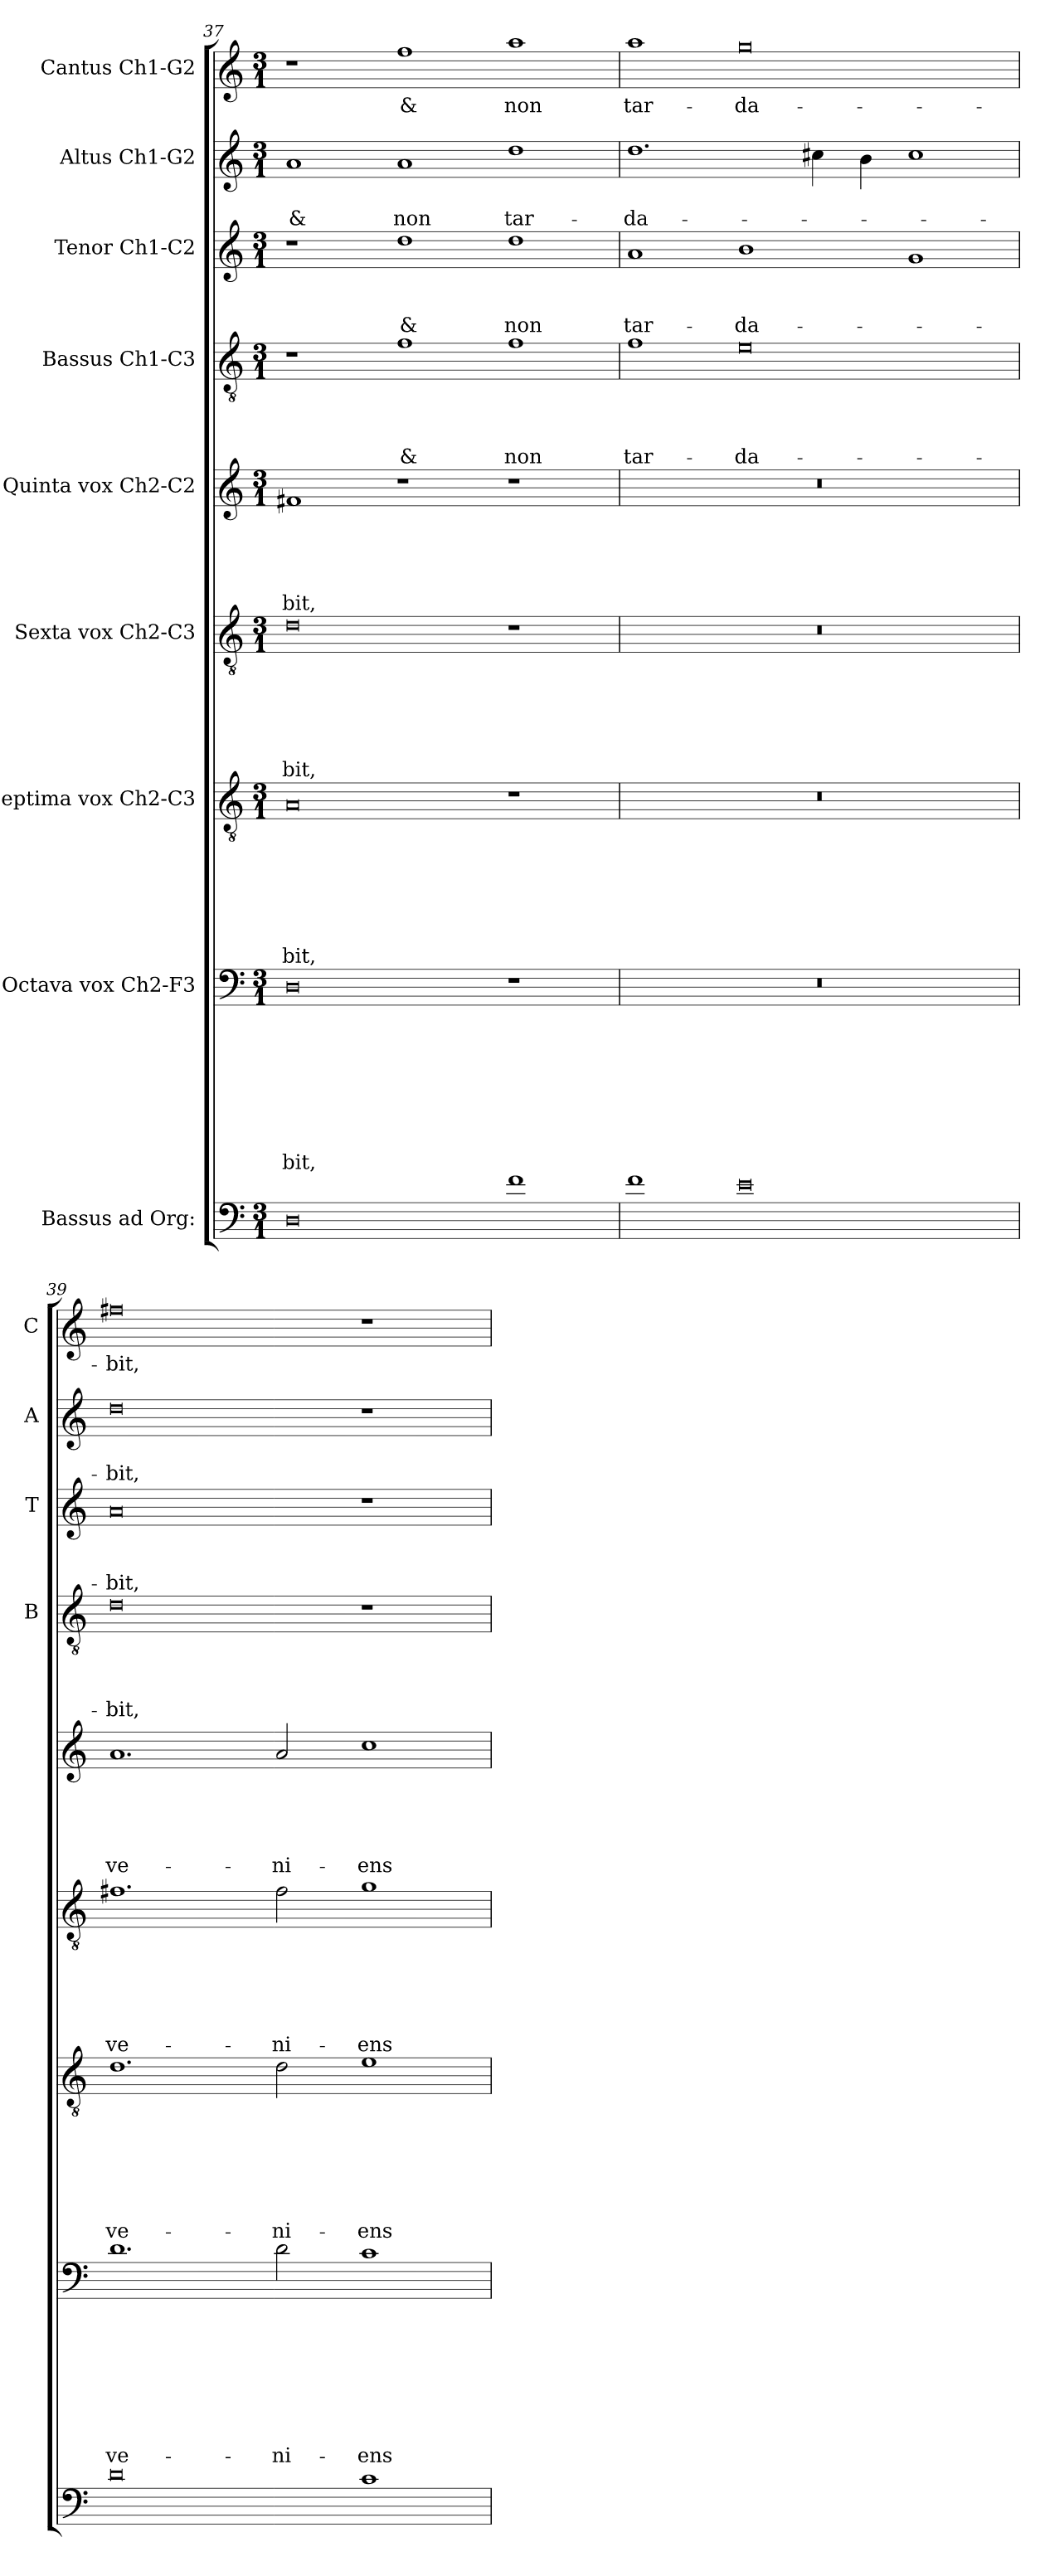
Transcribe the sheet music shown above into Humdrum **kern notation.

**kern	**kern	**text	**text	**text	**text	**text	**text	**text	**text	**kern	**text	**text	**text	**text	**text	**text	**text	**kern	**text	**text	**text	**text	**text	**text	**kern	**text	**text	**text	**text	**text	**kern	**text	**text	**text	**text	**kern	**text	**text	**text	**kern	**text	**text	**kern	**text
*part9	*part8	*part8	*part8	*part8	*part8	*part8	*part8	*part8	*part8	*part7	*part7	*part7	*part7	*part7	*part7	*part7	*part7	*part6	*part6	*part6	*part6	*part6	*part6	*part6	*part5	*part5	*part5	*part5	*part5	*part5	*part4	*part4	*part4	*part4	*part4	*part3	*part3	*part3	*part3	*part2	*part2	*part2	*part1	*part1
*staff9	*staff8	*staff8	*staff8	*staff8	*staff8	*staff8	*staff8	*staff8	*staff8	*staff7	*staff7	*staff7	*staff7	*staff7	*staff7	*staff7	*staff7	*staff6	*staff6	*staff6	*staff6	*staff6	*staff6	*staff6	*staff5	*staff5	*staff5	*staff5	*staff5	*staff5	*staff4	*staff4	*staff4	*staff4	*staff4	*staff3	*staff3	*staff3	*staff3	*staff2	*staff2	*staff2	*staff1	*staff1
*I"Bassus ad Org:	*I"Octava vox Ch2-F3	*	*	*	*	*	*	*	*	*I"Septima vox Ch2-C3	*	*	*	*	*	*	*	*I"Sexta vox Ch2-C3	*	*	*	*	*	*	*I"Quinta vox Ch2-C2	*	*	*	*	*	*I"Bassus Ch1-C3	*	*	*	*	*I"Tenor Ch1-C2	*	*	*	*I"Altus Ch1-G2	*	*	*I"Cantus Ch1-G2	*
*	*	*	*	*	*	*	*	*	*	*	*	*	*	*	*	*	*	*	*	*	*	*	*	*	*	*	*	*	*	*	*I'B	*	*	*	*	*I'T	*	*	*	*I'A	*	*	*I'C	*
!!LO:PB:g=z
*clefF4	*clefF4	*	*	*	*	*	*	*	*	*clefGv2	*	*	*	*	*	*	*	*clefGv2	*	*	*	*	*	*	*clefG2	*	*	*	*	*	*clefGv2	*	*	*	*	*clefG2	*	*	*	*clefG2	*	*	*clefG2	*
*k[]	*k[]	*	*	*	*	*	*	*	*	*k[]	*	*	*	*	*	*	*	*k[]	*	*	*	*	*	*	*k[]	*	*	*	*	*	*k[]	*	*	*	*	*k[]	*	*	*	*k[]	*	*	*k[]	*
*C:	*C:	*	*	*	*	*	*	*	*	*C:	*	*	*	*	*	*	*	*C:	*	*	*	*	*	*	*C:	*	*	*	*	*	*C:	*	*	*	*	*C:	*	*	*	*C:	*	*	*C:	*
*M3/1	*M3/1	*	*	*	*	*	*	*	*	*M3/1	*	*	*	*	*	*	*	*M3/1	*	*	*	*	*	*	*M3/1	*	*	*	*	*	*M3/1	*	*	*	*	*M3/1	*	*	*	*M3/1	*	*	*M3/1	*
=37	=37	=37	=37	=37	=37	=37	=37	=37	=37	=37	=37	=37	=37	=37	=37	=37	=37	=37	=37	=37	=37	=37	=37	=37	=37	=37	=37	=37	=37	=37	=37	=37	=37	=37	=37	=37	=37	=37	=37	=37	=37	=37	=37	=37
!	!	!	!	!	!	!	!	!	!LO:LY:b	!	!	!	!	!	!	!	!LO:LY:b	!	!	!	!	!	!	!LO:LY:b	!	!	!	!	!	!LO:LY:b	!	!	!	!	!	!	!	!	!	!	!	!LO:LY:b	!	!
0D	0D	.	.	.	.	.	.	.	-bit,	0A	.	.	.	.	.	.	-bit,	0d	.	.	.	.	.	-bit,	1f#X	.	.	.	.	-bit,	1r	.	.	.	.	1r	.	.	.	1a	.	&	1r	.
!	!	!	!	!	!	!	!	!	!	!	!	!	!	!	!	!	!	!	!	!	!	!	!	!	!	!	!	!	!	!	!	!	!	!	!LO:LY:b	!	!	!	!LO:LY:b	!	!	!LO:LY:b	!	!LO:LY:b
.	.	.	.	.	.	.	.	.	.	.	.	.	.	.	.	.	.	.	.	.	.	.	.	.	1r	.	.	.	.	.	1f	.	.	.	&	1dd	.	.	&	1a	.	non	1ff	&
!	!	!	!	!	!	!	!	!	!	!	!	!	!	!	!	!	!	!	!	!	!	!	!	!	!	!	!	!	!	!	!	!	!	!	!LO:LY:b	!	!	!	!LO:LY:b	!	!	!LO:LY:b	!	!LO:LY:b
1f	1r	.	.	.	.	.	.	.	.	1r	.	.	.	.	.	.	.	1r	.	.	.	.	.	.	1r	.	.	.	.	.	1f	.	.	.	non	1dd	.	.	non	1dd	.	tar-	1aa	non
=38	=38	=38	=38	=38	=38	=38	=38	=38	=38	=38	=38	=38	=38	=38	=38	=38	=38	=38	=38	=38	=38	=38	=38	=38	=38	=38	=38	=38	=38	=38	=38	=38	=38	=38	=38	=38	=38	=38	=38	=38	=38	=38	=38	=38
!	!	!	!	!	!	!	!	!	!	!	!	!	!	!	!	!	!	!	!	!	!	!	!	!	!	!	!	!	!	!	!	!	!	!	!LO:LY:b	!	!	!	!LO:LY:b	!	!	!LO:LY:b	!	!LO:LY:b
1f	0.r	.	.	.	.	.	.	.	.	0.r	.	.	.	.	.	.	.	0.r	.	.	.	.	.	.	0.r	.	.	.	.	.	1f	.	.	.	tar-	1a	.	.	tar-	1.dd	.	-da-	1aa	tar-
!	!	!	!	!	!	!	!	!	!	!	!	!	!	!	!	!	!	!	!	!	!	!	!	!	!	!	!	!	!	!	!	!	!	!	!LO:LY:b	!	!	!	!LO:LY:b	!	!	!	!	!LO:LY:b
0e	.	.	.	.	.	.	.	.	.	.	.	.	.	.	.	.	.	.	.	.	.	.	.	.	.	.	.	.	.	.	0e	.	.	.	-da-	1b	.	.	-da-	.	.	.	0gg	-da-
.	.	.	.	.	.	.	.	.	.	.	.	.	.	.	.	.	.	.	.	.	.	.	.	.	.	.	.	.	.	.	.	.	.	.	.	.	.	.	.	4cc#X\	.	.	.	.
.	.	.	.	.	.	.	.	.	.	.	.	.	.	.	.	.	.	.	.	.	.	.	.	.	.	.	.	.	.	.	.	.	.	.	.	.	.	.	.	4b\	.	.	.	.
.	.	.	.	.	.	.	.	.	.	.	.	.	.	.	.	.	.	.	.	.	.	.	.	.	.	.	.	.	.	.	.	.	.	.	.	1g	.	.	.	1cc#	.	.	.	.
=39	=39	=39	=39	=39	=39	=39	=39	=39	=39	=39	=39	=39	=39	=39	=39	=39	=39	=39	=39	=39	=39	=39	=39	=39	=39	=39	=39	=39	=39	=39	=39	=39	=39	=39	=39	=39	=39	=39	=39	=39	=39	=39	=39	=39
!	!	!	!	!	!	!	!	!	!LO:LY:b	!	!	!	!	!	!	!	!LO:LY:b	!	!	!	!	!	!	!LO:LY:b	!	!	!	!	!	!LO:LY:b	!	!	!	!	!LO:LY:b	!	!	!	!LO:LY:b	!	!	!LO:LY:b	!	!LO:LY:b
0d	1.d	.	.	.	.	.	.	.	ve-	1.d	.	.	.	.	.	.	ve-	1.f#X	.	.	.	.	.	ve-	1.a	.	.	.	.	ve-	0d	.	.	.	-bit,	0a	.	.	-bit,	0dd	.	-bit,	0ff#X	-bit,
!	!	!	!	!	!	!	!	!	!LO:LY:b	!	!	!	!	!	!	!	!LO:LY:b	!	!	!	!	!	!	!LO:LY:b	!	!	!	!	!	!LO:LY:b	!	!	!	!	!	!	!	!	!	!	!	!	!	!
.	2d\	.	.	.	.	.	.	.	-ni-	2d\	.	.	.	.	.	.	-ni-	2f#\	.	.	.	.	.	-ni-	2a/	.	.	.	.	-ni-	.	.	.	.	.	.	.	.	.	.	.	.	.	.
!	!	!	!	!	!	!	!	!	!LO:LY:b	!	!	!	!	!	!	!	!LO:LY:b	!	!	!	!	!	!	!LO:LY:b	!	!	!	!	!	!LO:LY:b	!	!	!	!	!	!	!	!	!	!	!	!	!	!
1c	1c	.	.	.	.	.	.	.	-ens	1e	.	.	.	.	.	.	-ens	1g	.	.	.	.	.	-ens	1cc	.	.	.	.	-ens	1r	.	.	.	.	1r	.	.	.	1r	.	.	1r	.
=	=	=	=	=	=	=	=	=	=	=	=	=	=	=	=	=	=	=	=	=	=	=	=	=	=	=	=	=	=	=	=	=	=	=	=	=	=	=	=	=	=	=	=	=
*-	*-	*-	*-	*-	*-	*-	*-	*-	*-	*-	*-	*-	*-	*-	*-	*-	*-	*-	*-	*-	*-	*-	*-	*-	*-	*-	*-	*-	*-	*-	*-	*-	*-	*-	*-	*-	*-	*-	*-	*-	*-	*-	*-	*-
